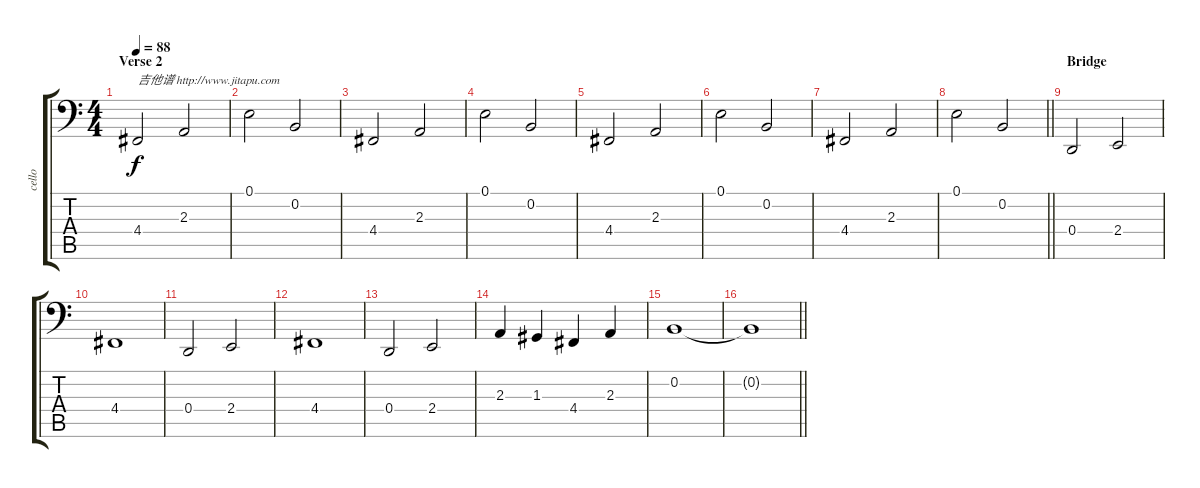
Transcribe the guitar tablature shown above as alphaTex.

\track ("cello" "cello") {instrument cello}
\staff {score tabs}
\tuning (E3 B2 G2 D2 A1 E1) {hide}
\ts (4 4)
\section ("" "Verse 2")
\tempo 88
\clef f4
\ks c
4.4.2{txt "吉他谱 http://www.jitapu.com" dy f} 2.3.2 |
0.1.2 0.2.2 |
4.4.2 2.3.2 |
0.1.2 0.2.2 |
4.4.2 2.3.2 |
0.1.2 0.2.2 |
4.4.2 2.3.2 |
\barLineRight lightlight
0.1.2 0.2.2 |
\section ("" "Bridge")
0.4.2 2.4.2 |
4.4.1 |
0.4.2 2.4.2 |
4.4.1 |
0.4.2 2.4.2 |
2.3.4 1.3.4 4.4.4 2.3.4 |
0.2.1 |
\barLineRight lightlight
0.2{t}.1
